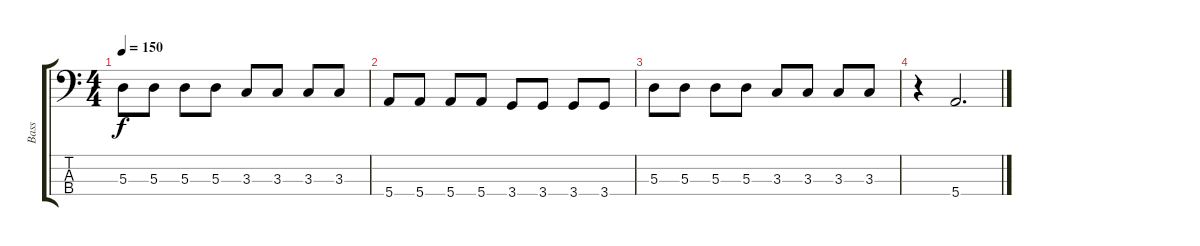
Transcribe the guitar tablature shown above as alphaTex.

\track ("Bass" "Bass") {instrument electricbasspick}
\staff {score tabs}
\tuning (G2 D2 A1 E1) {hide}
\ts (4 4)
\tempo 150
\clef f4
\ks c
5.3.8{dy f} 5.3.8 5.3.8 5.3.8 3.3.8 3.3.8 3.3.8 3.3.8 |
5.4.8 5.4.8 5.4.8 5.4.8 3.4.8 3.4.8 3.4.8 3.4.8 |
5.3.8 5.3.8 5.3.8 5.3.8 3.3.8 3.3.8 3.3.8 3.3.8 |
r.4 5.4.2{d}
